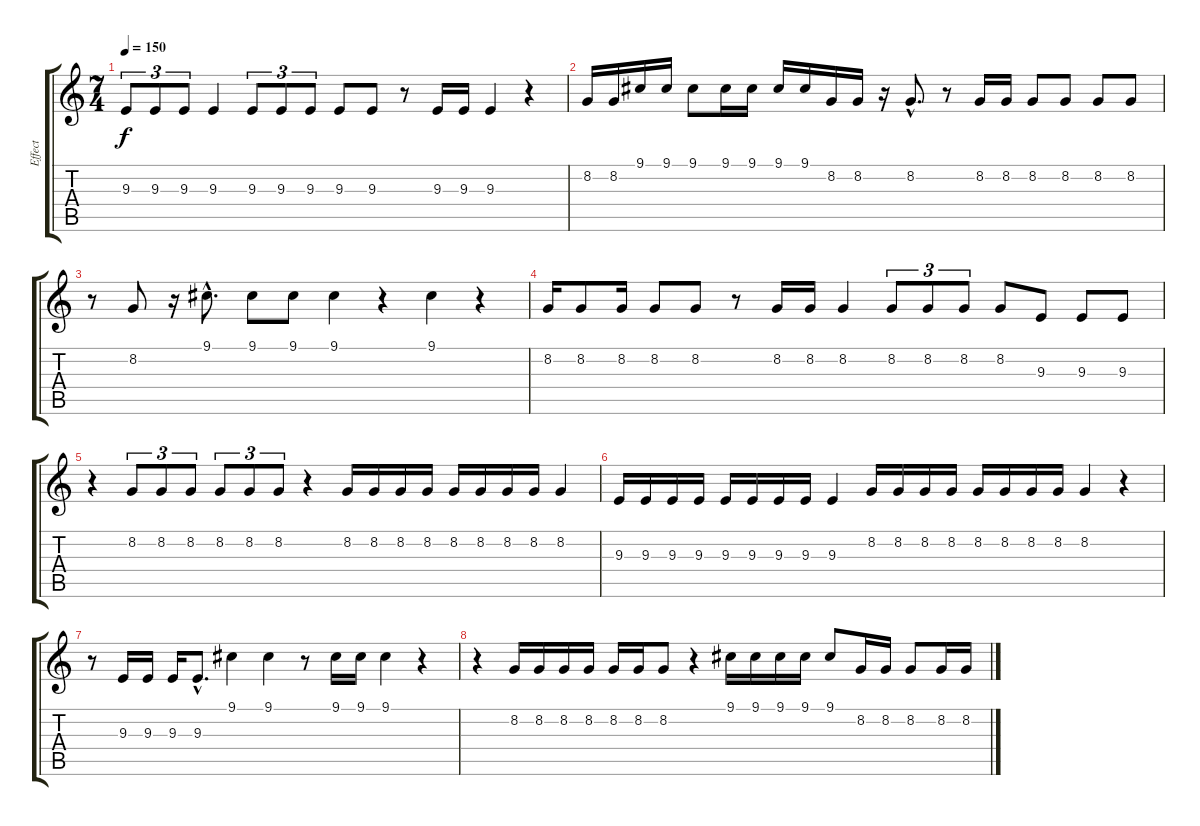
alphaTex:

\track ("Effect" "Effect") {instrument xylophone}
\staff {score tabs}
\tuning (E4 B3 G3 D3 A2 E2) {hide}
\ts (7 4)
\tempo 150
\clef g2
\ks c
9.3.8{tu (3 2) dy f} 9.3.8{tu (3 2)} 9.3.8{tu (3 2)} 9.3.4 9.3.8{tu (3 2)} 9.3.8{tu (3 2)} 9.3.8{tu (3 2)} 9.3.8 9.3.8 r.8 9.3.16 9.3.16 9.3.4 r.4 |
8.2.16 8.2.16 9.1.16 9.1.16 9.1.8 9.1.16 9.1.16 9.1.16 9.1.16 8.2.16 8.2.16 r.16 8.2{hac}.8{d} r.8 8.2.16 8.2.16 8.2.8 8.2.8 8.2.8 8.2.8 |
r.8 8.2.8 r.16 9.1{hac}.8{d} 9.1.8 9.1.8 9.1.4 r.4 9.1.4 r.4 |
8.2.16 8.2.8 8.2.16 8.2.8 8.2.8 r.8 8.2.16 8.2.16 8.2.4 8.2.8{tu (3 2)} 8.2.8{tu (3 2)} 8.2.8{tu (3 2)} 8.2.8 9.3.8 9.3.8 9.3.8 |
r.4 8.2.8{tu (3 2)} 8.2.8{tu (3 2)} 8.2.8{tu (3 2)} 8.2.8{tu (3 2)} 8.2.8{tu (3 2)} 8.2.8{tu (3 2)} r.4 8.2.16 8.2.16 8.2.16 8.2.16 8.2.16 8.2.16 8.2.16 8.2.16 8.2.4 |
9.3.16 9.3.16 9.3.16 9.3.16 9.3.16 9.3.16 9.3.16 9.3.16 9.3.4 8.2.16 8.2.16 8.2.16 8.2.16 8.2.16 8.2.16 8.2.16 8.2.16 8.2.4 r.4 |
r.8 9.3.16 9.3.16 9.3.16 9.3{hac}.8{d} 9.1.4 9.1.4 r.8 9.1.16 9.1.16 9.1.4 r.4 |
r.4 8.2.16 8.2.16 8.2.16 8.2.16 8.2.16 8.2.16 8.2.8 r.4 9.1.16 9.1.16 9.1.16 9.1.16 9.1.8 8.2.16 8.2.16 8.2.8 8.2.16 8.2.16
